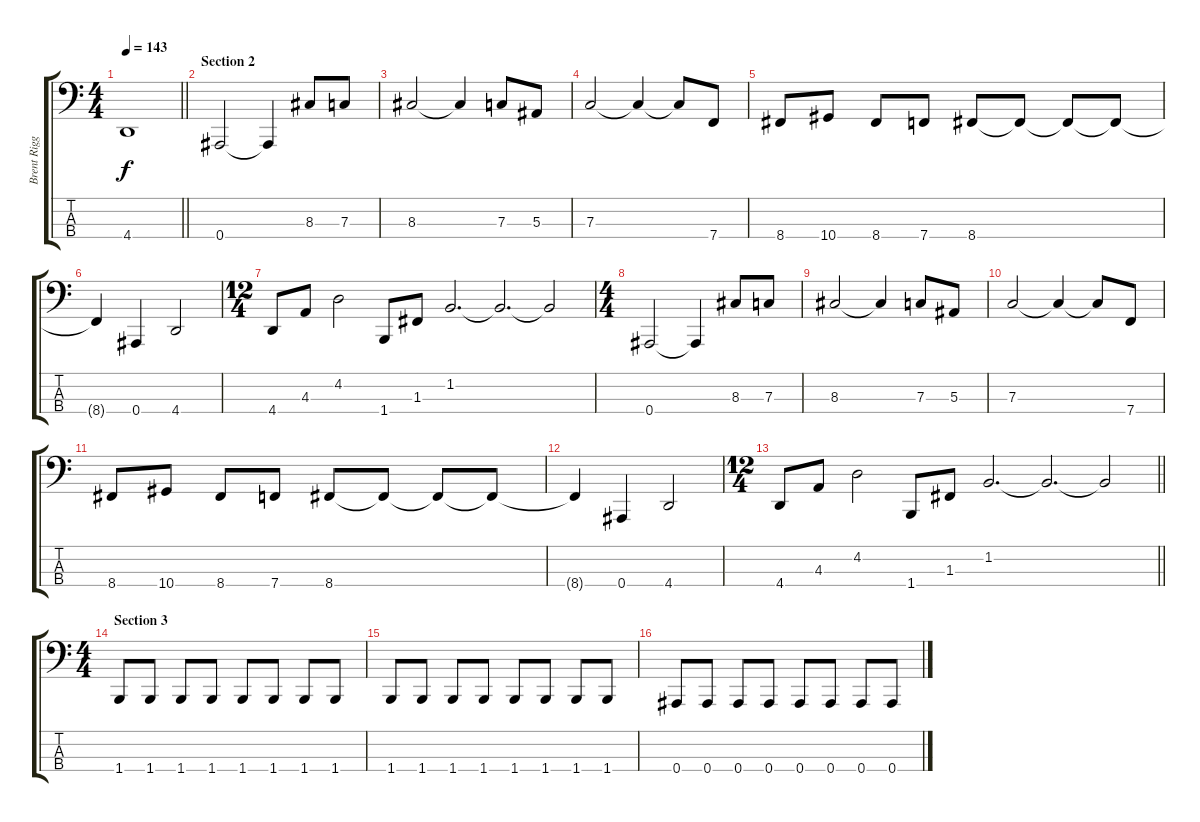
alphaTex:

\track ("Brent Riggs" "Brent Rigg") {instrument electricbassfinger}
\staff {score tabs}
\tuning (Eb2 Bb1 F1 Bb0) {hide}
\ts (4 4)
\tempo 143
\clef f4
\barLineRight lightlight
\ks c
4.4{t}.1{dy f} |
\section ("" "Section 2")
0.4.2 0.4{t}.4 8.3.8 7.3.8 |
8.3.2 8.3{t}.4 7.3.8 5.3.8 |
7.3.2 7.3{t}.4 7.3{t}.8 7.4.8 |
8.4.8 10.4.8 8.4.8 7.4.8 8.4.8 8.4{t}.8 8.4{t}.8 8.4{t}.8 |
8.4{t}.4 0.4.4 4.4.2 |
\ts (12 4)
4.4.8 4.3.8 4.2.2 1.4.8 1.3.8 1.2.2{d} 1.2{t}.2{d} 1.2{t}.2 |
\ts (4 4)
0.4.2 0.4{t}.4 8.3.8 7.3.8 |
8.3.2 8.3{t}.4 7.3.8 5.3.8 |
7.3.2 7.3{t}.4 7.3{t}.8 7.4.8 |
8.4.8 10.4.8 8.4.8 7.4.8 8.4.8 8.4{t}.8 8.4{t}.8 8.4{t}.8 |
8.4{t}.4 0.4.4 4.4.2 |
\ts (12 4)
\barLineRight lightlight
4.4.8 4.3.8 4.2.2 1.4.8 1.3.8 1.2.2{d} 1.2{t}.2{d} 1.2{t}.2 |
\ts (4 4)
\section ("" "Section 3")
1.4.8 1.4.8 1.4.8 1.4.8 1.4.8 1.4.8 1.4.8 1.4.8 |
1.4.8 1.4.8 1.4.8 1.4.8 1.4.8 1.4.8 1.4.8 1.4.8 |
0.4.8 0.4.8 0.4.8 0.4.8 0.4.8 0.4.8 0.4.8 0.4.8
